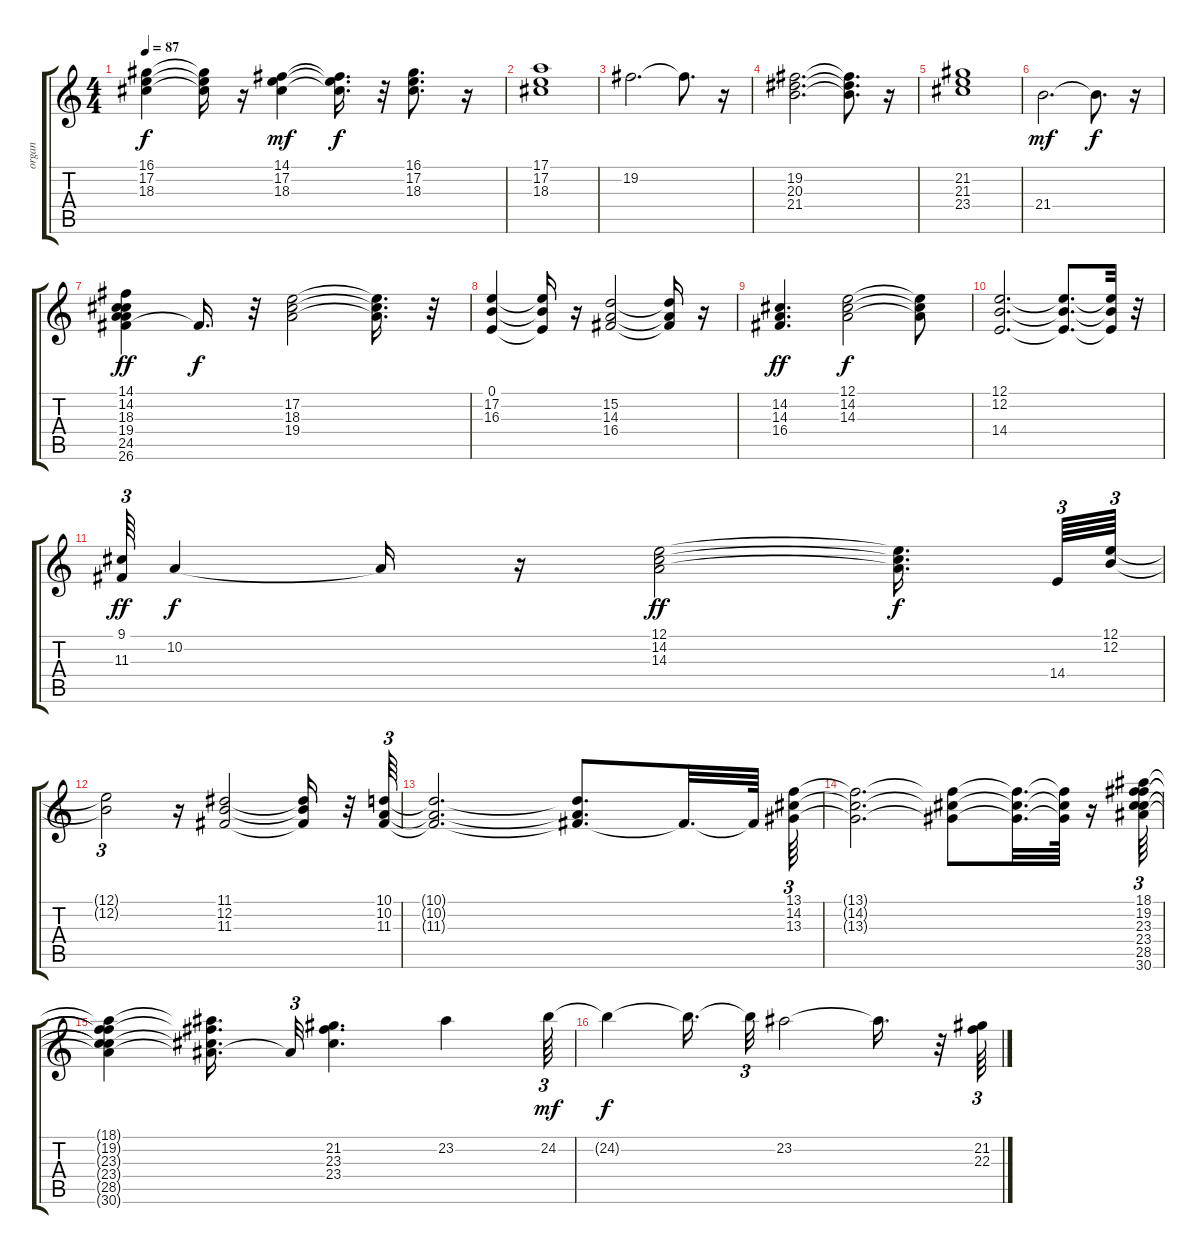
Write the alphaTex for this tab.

\track ("organ   " "organ   ") {instrument rockorgan}
\staff {score tabs}
\tuning (E4 B3 G3 D3 A2 E2) {hide}
\ts (4 4)
\tempo 87
\clef g2
\ks c
(16.1 17.2 18.3).4{dy f} (16.1{t} 17.2{t} 18.3{t}).16 r.16 (14.1 17.2 18.3).4{dy mf} (14.1{t} 17.2{t} 18.3{t}).16{d dy f} r.32 (16.1 17.2 18.3).8{d} r.16 |
(17.1 17.2 18.3).1 |
19.2.2{d} 19.2{t}.8{d} r.16 |
(19.2 20.3 21.4).2{d} (19.2{t} 20.3{t} 21.4{t}).8{d} r.16 |
(21.2 21.3 23.4).1 |
21.4.2{d dy mf} 21.4{t}.8{d dy f} r.16 |
(14.1 14.2 18.3 19.4 24.5 26.6).4{dy ff} 26.6{t}.16{d dy f} r.32 (17.2 18.3 19.4).2 (17.2{t} 18.3{t} 19.4{t}).16{d} r.32 |
(0.1 17.2 16.3).4 (0.1{t} 17.2{t} 16.3{t}).16 r.16 (15.2 14.3 16.4).2 (15.2{t} 14.3{t} 16.4{t}).16 r.16 |
(14.2 14.3 16.4).4{d dy ff} (12.1 14.2 14.3).2{dy f} (12.1{t} 14.2{t} 14.3{t}).8 |
(12.1 12.2 14.4).2{d} (12.1{t} 12.2{t} 14.4{t}).8{d} (12.1{t} 12.2{t} 14.4{t}).32 r.32 |
(9.1 11.3).64{tu (3 2) dy ff} 10.2.4{dy f} 10.2{t}.16 r.16 (12.1 14.2 14.3).2{dy ff} (12.1{t} 14.2{t} 14.3{t}).16{d dy f beam splitsecondary} 14.4.64{tu (3 2)} (12.1 12.2).64{tu (3 2)} |
(12.1{t} 12.2{t}).2{tu (3 2)} r.16 (11.1 12.2 11.3).2 (11.1{t} 12.2{t} 11.3{t}).16 r.32 (10.1 10.2 11.3).64{tu (3 2)} |
(10.1{t} 10.2{t} 11.3{t}).2{d} (10.1{t} 10.2{t} 11.3{t}).8{d} 11.3{t}.32{d} 11.3{t}.64 (13.1 14.2 13.3).64{tu (3 2)} |
(13.1{t} 14.2{t} 13.3{t}).2{d} (13.1{t} 14.2{t} 13.3{t}).8 (13.1{t} 14.2{t} 13.3{t}).32{d} (13.1{t} 14.2{t} 13.3{t}).64 r.16 (18.1 19.2 23.3 23.4 28.5 30.6).64{tu (3 2)} |
(18.1{t} 19.2{t} 23.3{t} 23.4{t} 28.5{t} 30.6{t}).4 (18.1{t} 23.3{t} 28.5{t} 30.6{t}).16{d} 30.6{t}.32{tu (3 2)} (21.2 23.3 23.4).4{d} 23.2.4 24.2.64{tu (3 2) dy mf} |
24.2{t}.4{dy f} 24.2{t}.16{d} 24.2{t}.32{tu (3 2)} 23.2.2 23.2{t}.16{d} r.32 (21.2 22.3).64{tu (3 2)}
